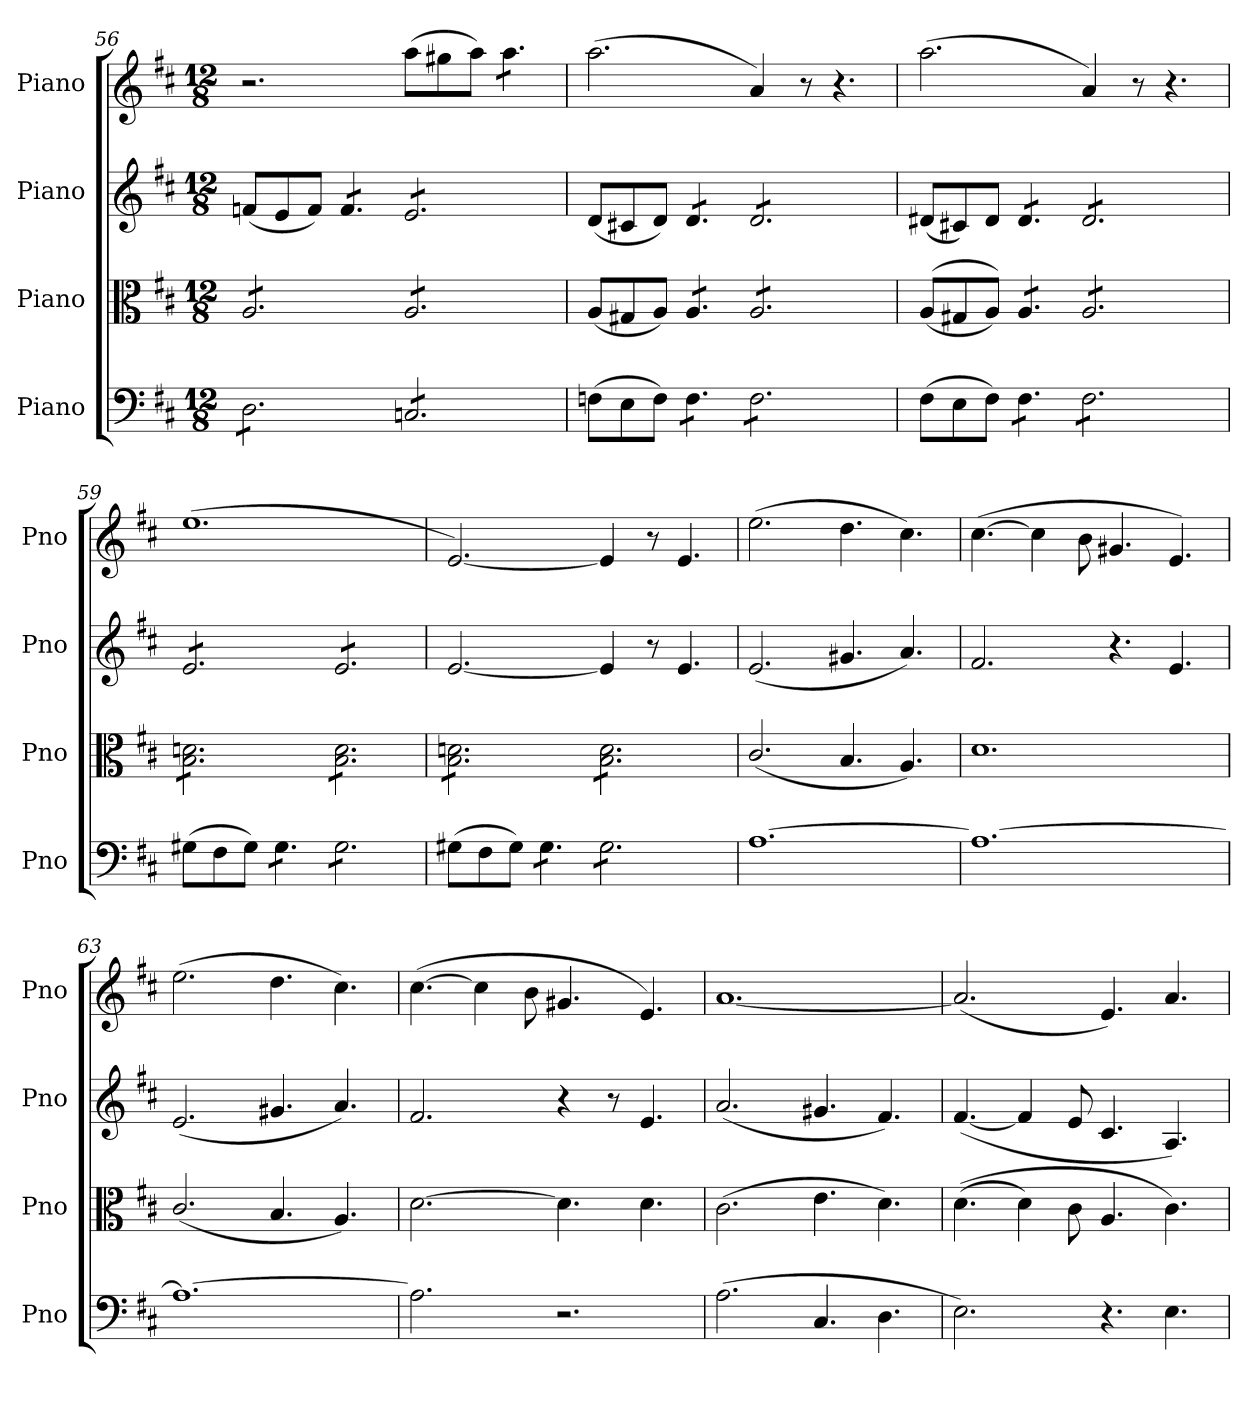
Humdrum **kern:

**kern	**kern	**kern	**kern
*part4	*part3	*part2	*part1
*staff4	*staff3	*staff2	*staff1
*I"Piano	*I"Piano	*I"Piano	*I"Piano
*I'Pno	*I'Pno	*I'Pno	*I'Pno
*clefF4	*clefC3	*clefG2	*clefG2
*k[f#c#]	*k[f#c#]	*k[f#c#]	*k[f#c#]
*M12/8	*M12/8	*M12/8	*M12/8
=56	=56	=56	=56
*tremolo	*	*	*
*	*tremolo	*	*
8D\L	8A/L	(8fn/L	2.r
8D\	8A/	8e/	.
8D\	8A/	8f/J)	.
*	*	*tremolo	*
8D\	8A/	8f/L	.
8D\	8A/	8f/	.
8D\J	8A/J	8f/J	.
8Cn/L	8A/L	8e/L	(8aa\L
8Cn/	8A/	8e/	8gg#X\
8Cn/	8A/	8e/	8aa\J)
*	*	*	*tremolo
8Cn/	8A/	8e/	8aa\L
8Cn/	8A/	8e/	8aa\
8Cn/J	8A/J	8e/J	8aa\J
*	*	*	*Xtremolo
*	*	*Xtremolo	*
*	*Xtremolo	*	*
*Xtremolo	*	*	*
=57	=57	=57	=57
(8Fn\L	(8A/L	(8d/L	(2.aa\
8E\	8G#X/	8c#X/	.
8F\J)	8A/J)	8d/J)	.
*tremolo	*	*	*
*	*tremolo	*	*
*	*	*tremolo	*
8F\L	8A/L	8d/L	.
8F\	8A/	8d/	.
8F\J	8A/J	8d/J	.
8F\L	8A/L	8d/L	4a/)
8F\	8A/	8d/	.
8F\	8A/	8d/	8r
8F\	8A/	8d/	4.r
8F\	8A/	8d/	.
8F\J	8A/J	8d/J	.
*	*	*Xtremolo	*
*	*Xtremolo	*	*
*Xtremolo	*	*	*
=58	=58	=58	=58
(8F#\L	((8A/L	(8d#X/L	(2.aa\
8E\	8G#X/	8c#X/)	.
8F#\J)	8A/J))	8d#/J	.
*tremolo	*	*	*
*	*tremolo	*	*
*	*	*tremolo	*
8F#\L	8A/L	8d#/L	.
8F#\	8A/	8d#/	.
8F#\J	8A/J	8d#/J	.
8F#\L	8A/L	8d#/L	4a/)
8F#\	8A/	8d#/	.
8F#\	8A/	8d#/	8r
8F#\	8A/	8d#/	4.r
8F#\	8A/	8d#/	.
8F#\J	8A/J	8d#/J	.
*Xtremolo	*	*	*
=59	=59	=59	=59
(8G#X\L	8B\ 8dn\L	8e/L	(1.ee
8F#\	8B\ 8dn\	8e/	.
8G#\J)	8B\ 8dn\	8e/	.
*tremolo	*	*	*
8G#\L	8B\ 8dn\	8e/	.
8G#\	8B\ 8dn\	8e/	.
8G#\J	8B\ 8dn\J	8e/J	.
8G#\L	8B\ 8d\L	8e/L	.
8G#\	8B\ 8d\	8e/	.
8G#\	8B\ 8d\	8e/	.
8G#\	8B\ 8d\	8e/	.
8G#\	8B\ 8d\	8e/	.
8G#\J	8B\ 8d\J	8e/J	.
*	*	*Xtremolo	*
*Xtremolo	*	*	*
!!LO:LB:g=z
=60	=60	=60	=60
(8G#X\L	8B\ 8dn\L	[2.e/	[2.e/)
8F#\	8B\ 8dn\	.	.
8G#\J)	8B\ 8dn\	.	.
*tremolo	*	*	*
8G#\L	8B\ 8dn\	.	.
8G#\	8B\ 8dn\	.	.
8G#\J	8B\ 8dn\J	.	.
8G#\L	8B\ 8d\L	4e/]	4e/]
8G#\	8B\ 8d\	.	.
8G#\	8B\ 8d\	8r	8r
8G#\	8B\ 8d\	4.e/	4.e/
8G#\	8B\ 8d\	.	.
8G#\J	8B\ 8d\J	.	.
*	*Xtremolo	*	*
*Xtremolo	*	*	*
=61	=61	=61	=61
[1.A	(2.c#/	(2.e/	(2.ee\
.	4.B/	4.g#X/	4.dd\
.	4.A/)	4.a/)	4.cc#\)
=62	=62	=62	=62
1.A_	1.d	2.f#/	([4.cc#\
.	.	.	4cc#\]
.	.	.	8b\
.	.	4.r	4.g#X/
.	.	4.e/	4.e/)
=63	=63	=63	=63
1.A_	(2.c#/	(2.e/	(2.ee\
.	4.B/	4.g#X/	4.dd\
.	4.A/)	4.a/)	4.cc#\)
=64	=64	=64	=64
2.A\]	[2.d\	2.f#/	([4.cc#\
.	.	.	4cc#\]
.	.	.	8b\
2.r	4.d\]	4r	4.g#X/
.	.	8r	.
.	4.d\	4.e/	4.e/)
=65	=65	=65	=65
(2.A\	(2.c#\	(2.a/	[1.a
4.C#/	4.e\	4.g#X/	.
4.D\	4.d\)	4.f#/)	.
=66	=66	=66	=66
2.E\)	((4.d\	([4.f#/	(2.a/]
.	4d\)	4f#/]	.
.	8c#\	8e/	.
4.r	4.A/	4.c#/	4.e/)
4.E\	4.c#\)	4.A/)	4.a/
=	=	=	=
*-	*-	*-	*-
